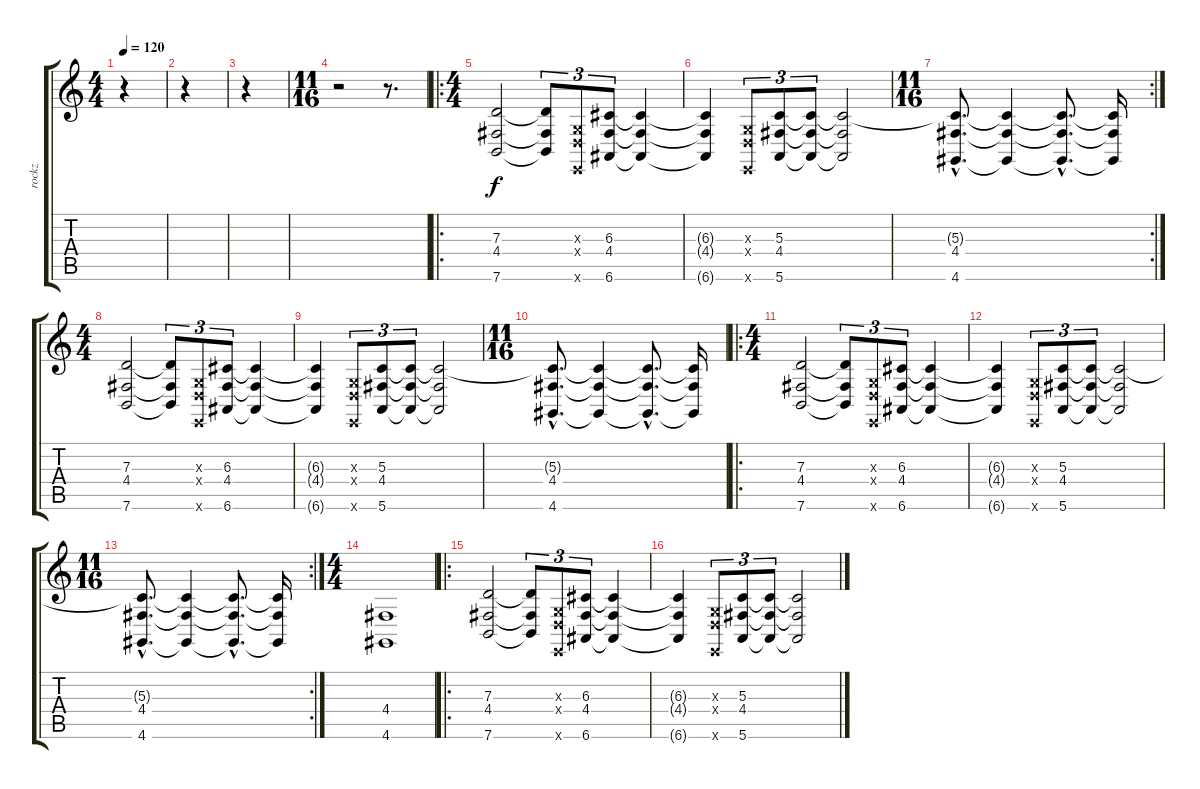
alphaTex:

\track ("rockz" "rockz") {instrument choiraahs}
\staff {score tabs}
\tuning (E4 B3 G3 D3 A2 E2) {hide}
\ts (4 4)
\tempo 120
\clef g2
\ks c
r.4{dy f} |
r.4 |
r.4 |
\ts (11 16)
r.2 r.8{d} |
\ro
\ts (4 4)
(7.3 4.4 7.6).2 (7.3{t} 4.4{t} 7.6{t}).8{tu (3 2)} (0.3{x} 0.4{x} 0.6{x}).8{tu (3 2)} (6.3 4.4 6.6).8{tu (3 2)} (6.3{t} 4.4{t} 6.6{t}).4 |
(6.3{t} 4.4{t} 6.6{t}).4 (0.3{x} 0.4{x} 0.6{x}).8{tu (3 2)} (5.3 4.4 5.6).8{tu (3 2)} (5.3{t} 4.4{t} 5.6{t}).8{tu (3 2)} (5.3{t} 4.4{t} 5.6{t}).2 |
\rc 2
\ts (11 16)
(5.3{hac t} 4.4{hac} 4.6{hac}).8{d} (5.3{t} 4.4{t} 4.6{t}).4 (5.3{hac t} 4.4{hac t} 4.6{hac t}).8{d} (5.3{t} 4.4{t} 4.6{t}).16 |
\ts (4 4)
(7.3 4.4 7.6).2 (7.3{t} 4.4{t} 7.6{t}).8{tu (3 2)} (0.3{x} 0.4{x} 0.6{x}).8{tu (3 2)} (6.3 4.4 6.6).8{tu (3 2)} (6.3{t} 4.4{t} 6.6{t}).4 |
(6.3{t} 4.4{t} 6.6{t}).4 (0.3{x} 0.4{x} 0.6{x}).8{tu (3 2)} (5.3 4.4 5.6).8{tu (3 2)} (5.3{t} 4.4{t} 5.6{t}).8{tu (3 2)} (5.3{t} 4.4{t} 5.6{t}).2 |
\ts (11 16)
(5.3{hac t} 4.4{hac} 4.6{hac}).8{d} (5.3{t} 4.4{t} 4.6{t}).4 (5.3{hac t} 4.4{hac t} 4.6{hac t}).8{d} (5.3{t} 4.4{t} 4.6{t}).16 |
\ro
\ts (4 4)
(7.3 4.4 7.6).2 (7.3{t} 4.4{t} 7.6{t}).8{tu (3 2)} (0.3{x} 0.4{x} 0.6{x}).8{tu (3 2)} (6.3 4.4 6.6).8{tu (3 2)} (6.3{t} 4.4{t} 6.6{t}).4 |
(6.3{t} 4.4{t} 6.6{t}).4 (0.3{x} 0.4{x} 0.6{x}).8{tu (3 2)} (5.3 4.4 5.6).8{tu (3 2)} (5.3{t} 4.4{t} 5.6{t}).8{tu (3 2)} (5.3{t} 4.4{t} 5.6{t}).2 |
\rc 2
\ts (11 16)
(5.3{hac t} 4.4{hac} 4.6{hac}).8{d} (5.3{t} 4.4{t} 4.6{t}).4 (5.3{hac t} 4.4{hac t} 4.6{hac t}).8{d} (5.3{t} 4.4{t} 4.6{t}).16 |
\ts (4 4)
(4.4 4.6).1 |
\ro
(7.3 4.4 7.6).2 (7.3{t} 4.4{t} 7.6{t}).8{tu (3 2)} (0.3{x} 0.4{x} 0.6{x}).8{tu (3 2)} (6.3 4.4 6.6).8{tu (3 2)} (6.3{t} 4.4{t} 6.6{t}).4 |
(6.3{t} 4.4{t} 6.6{t}).4 (0.3{x} 0.4{x} 0.6{x}).8{tu (3 2)} (5.3 4.4 5.6).8{tu (3 2)} (5.3{t} 4.4{t} 5.6{t}).8{tu (3 2)} (5.3{t} 4.4{t} 5.6{t}).2
